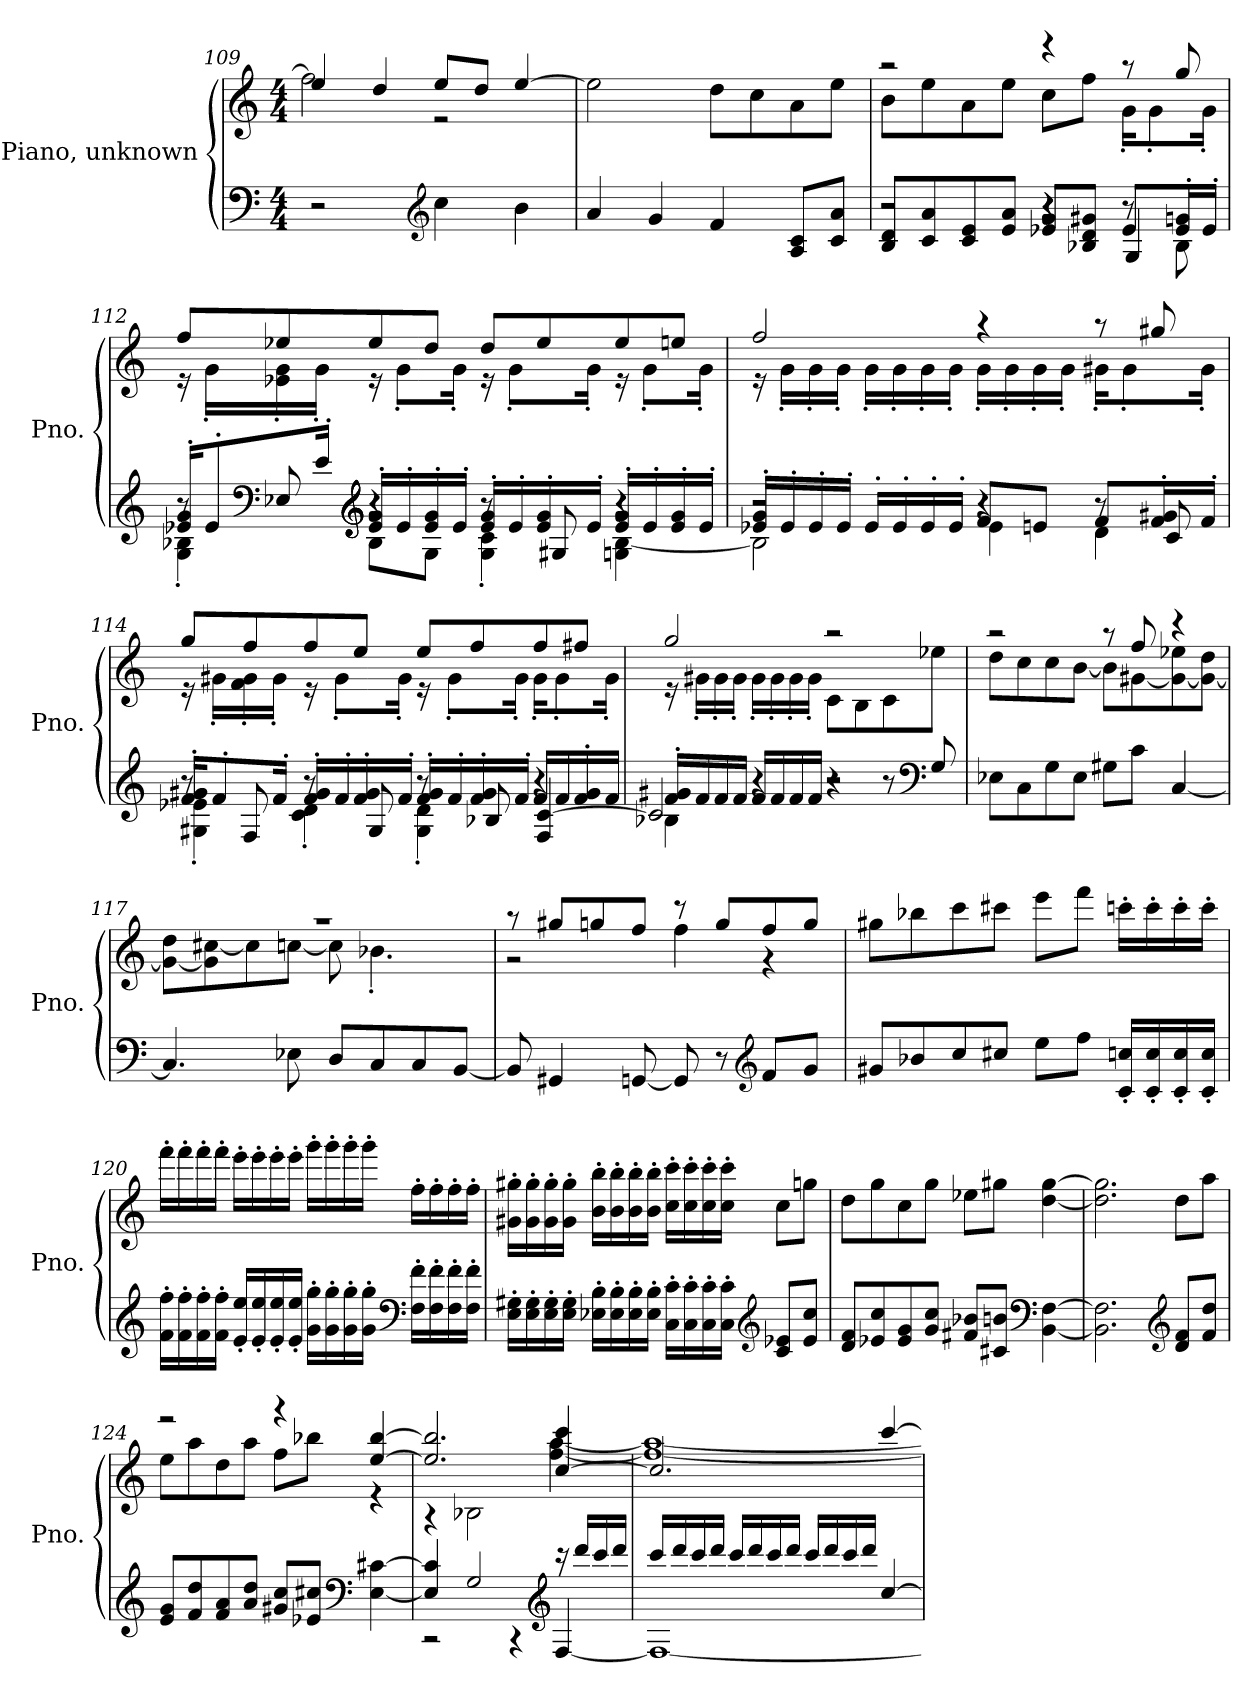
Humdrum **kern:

**kern	**kern
*part1	*part1
*staff2	*staff1
*I"Piano, unknown	*
*I'Pno.	*
!!LO:LB:g=z
*clefF4	*clefG2
*k[]	*k[]
*M4/4	*M4/4
=109	=109
*	*^
2r	4ee/	2ff\]
.	4dd/	.
*clefG2	*	*
4cc\	8ee/L	2r
.	8dd/J	.
4b\	[4ee/	.
*	*v	*v
=110	=110
4a/	2ee\]
4g/	.
4f/	8dd\L
.	8cc\
8A/ 8c/L	8a\
8c/ 8a/J	8ee\J
=111	=111
*^	*^
*	*^	*	*
8B/ 8d/L	2r	2r	2r	8b\L
8c/ 8a/	.	.	.	8ee\
8c/ 8e/	.	.	.	8a\
8e/ 8a/J	.	.	.	8ee\J
8e-X/ 8g/L	4r	4r	4r	8cc\L
8B-X/ 8d/ 8g#X/J	.	.	.	8ff\J
8e-/L	8r	4G/	8r	16g'\KL
.	.	.	.	8g'\
16e-/' 16gn/'L	8B-\	.	8gg/	.
16e-'/JJ	.	.	.	16g'\Jk
!!LO:LB:g=z	!!
=112	=112	=112	=112	=112
16e-X/' 16g/'KL	4G\' 4B-X\'	8r	8ff/L	16r
8e-'/	.	.	.	16g'\LL
*clefF4	*	*	*	*
.	.	8E-X/	8ee-X/	16e-X\' 16g\'
16e-'/Jk	.	.	.	16g'\JJ
*clefG2	*	*	*	*
16e-/' 16g/'LL	8B-\L	4r	8ee-/	16r
16e-'/	.	.	.	8g'\L
16e-/' 16g/'	8G\J	.	8dd/J	.
16e-'/JJ	.	.	.	16g'\Jk
16e-/' 16g/'LL	4G\' 4c\'	8r	8dd/L	16r
16e-'/	.	.	.	8g'\L
16e-/' 16g/'	.	8G#X/	8ee-/	.
16e-'/JJ	.	.	.	16g'\Jk
16e-/' 16g/'LL	4Gn\ [4B-\	4r	8ee-/	16r
16e-'/	.	.	.	8g'\L
16e-/' 16g/'	.	.	8een/J	.
16e-'/JJ	.	.	.	16g'\Jk
=113	=113	=113	=113	=113
16e-X/' 16g/'LL	2B-\]	2r	2ff/	16r
16e-'/	.	.	.	16g'\LL
16e-'/	.	.	.	16g'\
16e-'/JJ	.	.	.	16g'\JJ
16e-'/LL	.	.	.	16g'\LL
16e-'/	.	.	.	16g'\
16e-'/	.	.	.	16g'\
16e-'/JJ	.	.	.	16g'\JJ
8f/L	4e-\	4r	4r	16g'\LL
.	.	.	.	16g'\
8en/J	.	.	.	16g'\
.	.	.	.	16g'\JJ
8f/L	4d\	8r	8r	16g#X'\KL
.	.	.	.	8g#'\
16f/' 16g#X/'L	.	8c/	8gg#X/	.
16f'/JJ	.	.	.	16g#'\Jk
!!LO:LB:g=z	!!
=114	=114	=114	=114	=114
16f/' 16g#X/'KL	4G#X\' 4e-X\'	8r	8gg/L	16r
8f'/	.	.	.	16g#X'\LL
.	.	8F/	8ff/	16f\' 16g#\'
16f'/Jk	.	.	.	16g#'\JJ
16f/' 16g#/'LL	4c\' 4d\'	8r	8ff/	16r
16f'/	.	.	.	8g#'\L
16f/' 16g#/'	.	8G#/	8ee/J	.
16f'/JJ	.	.	.	16g#'\Jk
16f/' 16g#/'LL	4G#\' 4d\'	8r	8ee/L	16r
16f'/	.	.	.	8g#'\L
16f/' 16g#/'	.	8B-X/	8ff/	.
16f'/JJ	.	.	.	16g#'\Jk
16f/LL	4r	4F/ [4c/	8ff/	16g#'\KL
16f/	.	.	.	8g#'\
16f/' 16g#/'	.	.	8ff#X/J	.
16f/JJ	.	.	.	16g#'\Jk
=115	=115	=115	=115	=115
16f/' 16g#X/'LL	4B-X\	2c/]	2gg/	16r
16f/	.	.	.	16g#X'\LL
16f/	.	.	.	16g#'\
16f/JJ	.	.	.	16g#'\JJ
16f/LL	4r	.	.	16g#'\LL
16f/	.	.	.	16g#'\
16f/	.	.	.	16g#'\
16f/JJ	.	.	.	16g#'\JJ
4r	2r	2r	2r	8c\L
.	.	.	.	8B\
8r	.	.	.	8c\
*clefF4	*	*	*	*
8G/	.	.	.	8ee-X\J
*v	*v	*v	*	*
!!LO:PB:g=z	!!
=116	=116	=116
8E-X\L	2r	8dd\L
8C\	.	8cc\
8G\	.	8cc\
8E-\J	.	[8b\J
8G#X\L	8r	8b\L]
8c\J	8ff/	[8g#X\
[4C/	4r	8g#\_ 8ee-X\
.	.	8g#\_ 8dd\J
=117	=117	=117
4.C/]	1r	8g#\_ 8dd\L
.	.	8g#\] [8cc#X\
.	.	8cc#\]
8E-X\	.	[8ccn\J
8D/L	.	8cc\]
8C/	.	4.b-X'\
8C/	.	.
[8BB/J	.	.
=118	=118	=118
8BB/]	8r	2r
4GG#X/	8gg#X/L	.
.	8ggn/	.
[8GGn/	8ff/J	.
8GG/]	8r	4ff\
8r	8gg/L	.
*clefG2	*	*
8f/L	8ff/	4r
8g/J	8gg/J	.
*	*v	*v
!!LO:LB:g=z
=119	=119
8g#X/L	8gg#X\L
8b-X/	8bb-X\
8cc/	8ccc\
8cc#X/J	8ccc#X\J
8ee\L	8eee\L
8ff\J	8fff\J
16c/' 16ccn/'LL	16cccn'\LL
16c/' 16cc/'	16ccc'\
16c/' 16cc/'	16ccc'\
16c/' 16cc/'JJ	16ccc'\JJ
=120	=120
16f\' 16ff\'LL	16fff'\LL
16f\' 16ff\'	16fff'\
16f\' 16ff\'	16fff'\
16f\' 16ff\'JJ	16fff'\JJ
16e/' 16ee/'LL	16eee'\LL
16e/' 16ee/'	16eee'\
16e/' 16ee/'	16eee'\
16e/' 16ee/'JJ	16eee'\JJ
16g\' 16gg\'LL	16ggg'\LL
16g\' 16gg\'	16ggg'\
16g\' 16gg\'	16ggg'\
16g\' 16gg\'JJ	16ggg'\JJ
*clefF4	*
16F\' 16f\'LL	16ff'\LL
16F\' 16f\'	16ff'\
16F\' 16f\'	16ff'\
16F\' 16f\'JJ	16ff'\JJ
!!LO:LB:g=z
=121	=121
16E\' 16G#X\'LL	16g#X\' 16gg#X\'LL
16E\' 16G#\'	16g#\' 16gg#\'
16E\' 16G#\'	16g#\' 16gg#\'
16E\' 16G#\'JJ	16g#\' 16gg#\'JJ
16E-X\' 16B\'LL	16b\' 16bb\'LL
16E-\' 16B\'	16b\' 16bb\'
16E-\' 16B\'	16b\' 16bb\'
16E-\' 16B\'JJ	16b\' 16bb\'JJ
16C\' 16c\'LL	16cc\' 16ccc\'LL
16C\' 16c\'	16cc\' 16ccc\'
16C\' 16c\'	16cc\' 16ccc\'
16C\' 16c\'JJ	16cc\' 16ccc\'JJ
*clefG2	*
8c/ 8e-X/L	8cc\L
8e-/ 8cc/J	8ggn\J
=122	=122
8d/ 8f/L	8dd\L
8e-X/ 8cc/	8gg\
8e-/ 8g/	8cc\
8g/ 8cc/J	8gg\J
8f#X/ 8b-X/L	8ee-X\L
8c#X/ 8bn/J	8gg#X\J
*clefF4	*
[4BB\ [4F\	[4dd\ [4gg#\
=123	=123
2.BB\] 2.F\]	2.dd\] 2.gg#\]
*clefG2	*
8d/ 8f/L	8dd\L
8f/ 8dd/J	8aa\J
!!LO:LB:g=z
=124	=124
*	*^
8e/ 8g/L	2r	8ee\L
8f/ 8dd/	.	8aa\
8f/ 8a/	.	8dd\
8a/ 8dd/J	.	8aa\J
8g#X/ 8cc/L	4r	8ff\L
8e-X/ 8cc#X/J	.	8bb-X\J
*clefF4	*	*
[4E\ [4c#X\	[4ee/ [4bb-/	4r
=125	=125	=125
*^	*	*
4E/] 4c#/]	2r	2.ee/] 2.bb-/]	4r
2G/	.	.	2B-X\
.	4r	.	.
*clefG2	*	*	*
16r	[4F/	[4cc/ 4ccc/	[4ff\ [4aa\
16ddd/LL	.	.	.
16ccc/	.	.	.
16ddd/JJ	.	.	.
=126	=126	=126	=126
16ccc/LL	1F_	2.cc/]	1ff_ 1aa_
16ddd/	.	.	.
16ccc/	.	.	.
16ddd/JJ	.	.	.
16ccc/LL	.	.	.
16ddd/	.	.	.
16ccc/	.	.	.
16ddd/JJ	.	.	.
16ccc/LL	.	.	.
16ddd/	.	.	.
16ccc/	.	.	.
16ddd/JJ	.	.	.
[4cc/	.	[4ccc/	.
*v	*v	*	*
*	*v	*v
=	=
*-	*-
